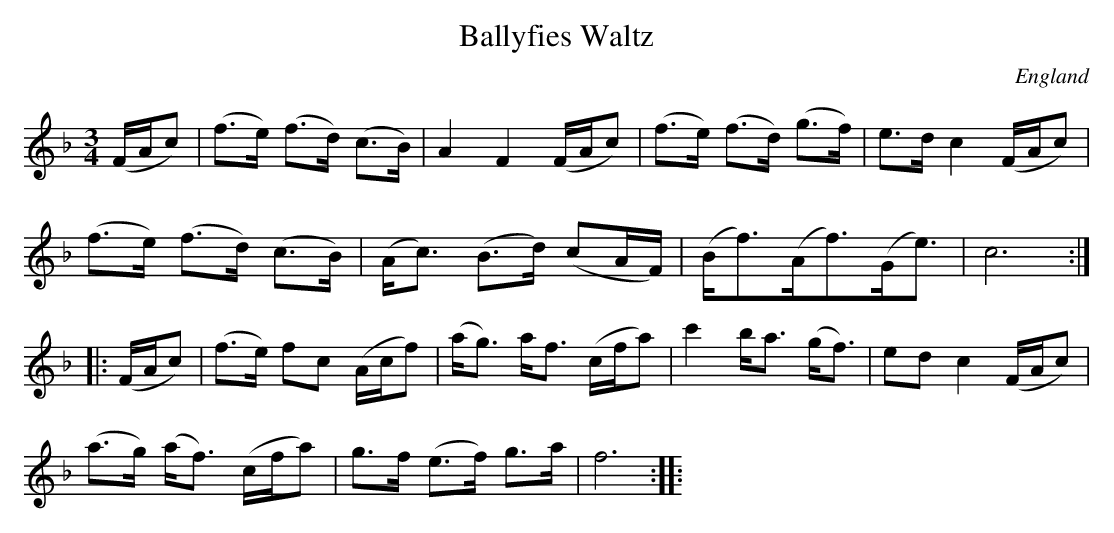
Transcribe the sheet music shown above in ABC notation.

X:1
T:Ballyfies Waltz
L:1/8
M:3/4
O:England
K:F major
(F/A/c) | \
(f>e) (f>d) (c>B) | A2 F2 (F/A/c)       | \
(f>e) (f>d) (g>f) | e>d c2 (F/A/c) 	|
(f>e) (f>d) (c>B) | (A<c) (B>d) (cA/F/) | \
(B<f)(A<f)(G<e)   | c6 ::
(F/A/c) | \
(f>e) fc (A/c/f) | (a<g) a<f (c/f/a) | \
c'2 b<a (g<f)    | ed c2 (F/A/c)     |
(a>g) (a<f) (c/f/a) | g>f (e>f) g>a | f6 ::
